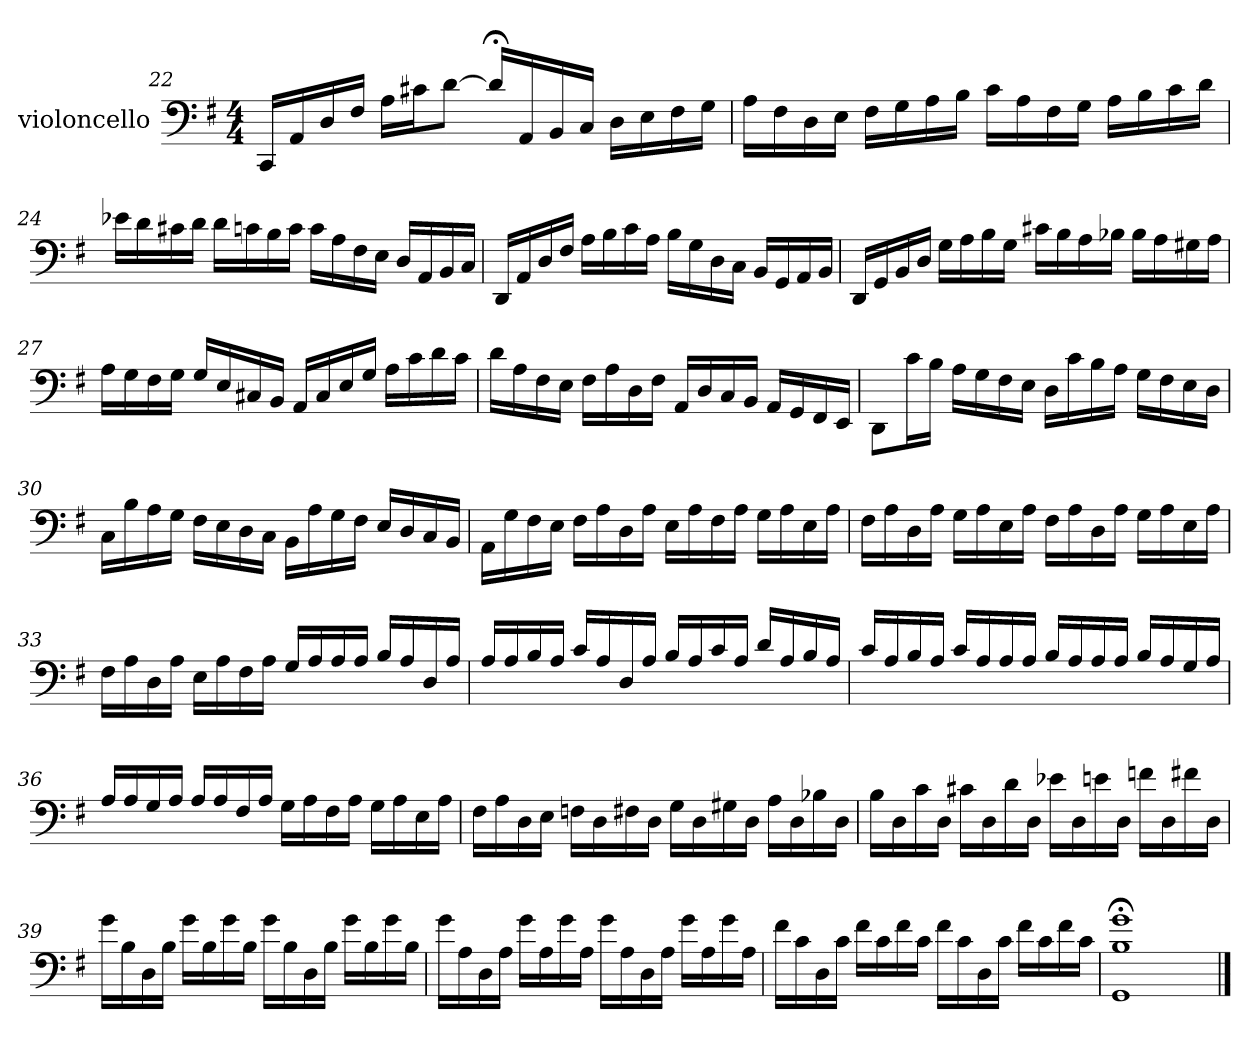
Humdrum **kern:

**kern
*part1
*staff1
*I"violoncello
*I'Vc
*clefF4
*k[f#]
*M4/4
=22
16CC/LL
16AA/
16D/
16F#/JJ
16A\LL
16c#X\J
[8d\J
16d;</LL]
16AA/
16BB/
16C/JJ
16D\LL
16E\
16F#\
16G\JJ
=23
16A\LL
16F#\
16D\
16E\JJ
16F#\LL
16G\
16A\
16B\JJ
16c\LL
16A\
16F#\
16G\JJ
16A\LL
16B\
16c\
16d\JJ
=24
16e-X\LL
16d\
16c#X\
16d\JJ
16d\LL
16cn\
16B\
16c\JJ
16c\LL
16A\
16F#\
16E\JJ
16D/LL
16AA/
16BB/
16C/JJ
=25
16DD/LL
16AA/
16D/
16F#/JJ
16A\LL
16B\
16c\
16A\JJ
16B\LL
16G\
16D\
16C\JJ
16BB/LL
16GG/
16AA/
16BB/JJ
=26
16DD/LL
16GG/
16BB/
16D/JJ
16G\LL
16A\
16B\
16G\JJ
16c#X\LL
16B\
16A\
16B-X\JJ
16B-\LL
16A\
16G#X\
16A\JJ
=27
16A\LL
16G\
16F#\
16G\JJ
16G/LL
16E/
16C#X/
16BB/JJ
16AA/LL
16C#/
16E/
16G/JJ
16A\LL
16c\
16d\
16c\JJ
=28
16d\LL
16A\
16F#\
16E\JJ
16F#\LL
16A\
16D\
16F#\JJ
16AA/LL
16D/
16C/
16BB/JJ
16AA/LL
16GG/
16FF#/
16EE/JJ
=29
8DD\L
16c\L
16B\JJ
16A\LL
16G\
16F#\
16E\JJ
16D\LL
16c\
16B\
16A\JJ
16G\LL
16F#\
16E\
16D\JJ
=30
16C\LL
16B\
16A\
16G\JJ
16F#\LL
16E\
16D\
16C\JJ
16BB\LL
16A\
16G\
16F#\JJ
16E/LL
16D/
16C/
16BB/JJ
=31
16AA\LL
16G\
16F#\
16E\JJ
16F#\LL
16A\
16D\
16A\JJ
16E\LL
16A\
16F#\
16A\JJ
16G\LL
16A\
16E\
16A\JJ
=32
16F#\LL
16A\
16D\
16A\JJ
16G\LL
16A\
16E\
16A\JJ
16F#\LL
16A\
16D\
16A\JJ
16G\LL
16A\
16E\
16A\JJ
=33
16F#\LL
16A\
16D\
16A\JJ
16E\LL
16A\
16F#\
16A\JJ
16G/LL
16A/
16A/
16A/JJ
16B/LL
16A/
16D/
16A/JJ
=34
16A/LL
16A/
16B/
16A/JJ
16c/LL
16A/
16D/
16A/JJ
16B/LL
16A/
16c/
16A/JJ
16d/LL
16A/
16B/
16A/JJ
=35
16c/LL
16A/
16B/
16A/JJ
16c/LL
16A/
16A/
16A/JJ
16B/LL
16A/
16A/
16A/JJ
16B/LL
16A/
16G/
16A/JJ
=36
16A/LL
16A/
16G/
16A/JJ
16A/LL
16A/
16F#/
16A/JJ
16G\LL
16A\
16F#\
16A\JJ
16G\LL
16A\
16E\
16A\JJ
=37
16F#\LL
16A\
16D\
16E\JJ
16Fn\LL
16D\
16F#X\
16D\JJ
16G\LL
16D\
16G#X\
16D\JJ
16A\LL
16D\
16B-X\
16D\JJ
=38
16B\LL
16D\
16c\
16D\JJ
16c#X\LL
16D\
16d\
16D\JJ
16e-X\LL
16D\
16en\
16D\JJ
16fn\LL
16D\
16f#X\
16D\JJ
=39
16g\LL
16B\
16D\
16B\JJ
16g\LL
16B\
16g\
16B\JJ
16g\LL
16B\
16D\
16B\JJ
16g\LL
16B\
16g\
16B\JJ
=40
16g\LL
16A\
16D\
16A\JJ
16g\LL
16A\
16g\
16A\JJ
16g\LL
16A\
16D\
16A\JJ
16g\LL
16A\
16g\
16A\JJ
=41
16f#\LL
16c\
16D\
16c\JJ
16f#\LL
16c\
16f#\
16c\JJ
16f#\LL
16c\
16D\
16c\JJ
16f#\LL
16c\
16f#\
16c\JJ
=42
1GG;< 1B;< 1g;<
==
*-
